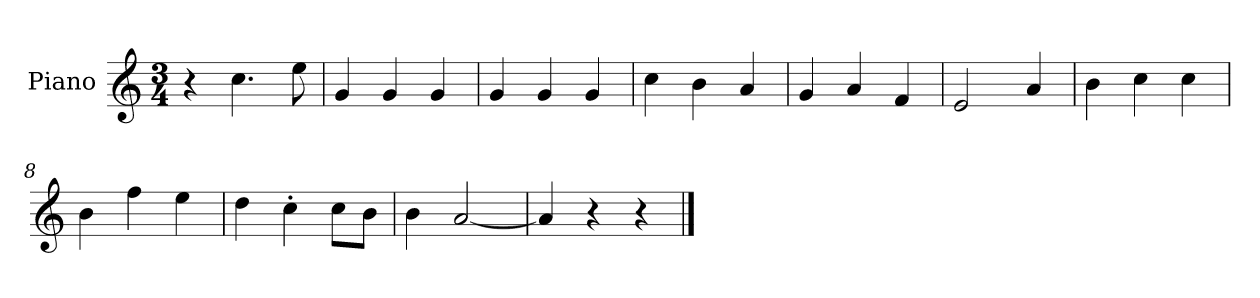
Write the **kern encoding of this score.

**kern
*part1
*staff1
*I"Piano
*I'P-no
*clefG2
*k[]
*M3/4
*MM171
=1
4r
4.cc\
8ee\
=2
4g/
4g/
4g/
=3
4g/
4g/
4g/
=4
4cc\
4b\
4a/
=5
4g/
4a/
4f/
=6
2e/
4a/
=7
4b\
4cc\
4cc\
=8
4b\
4ff\
4ee\
=9
4dd\
4cc'\
8cc\L
8b\J
=10
4b\
[2a/
=11
4a/]
4r
4r
==
*-
